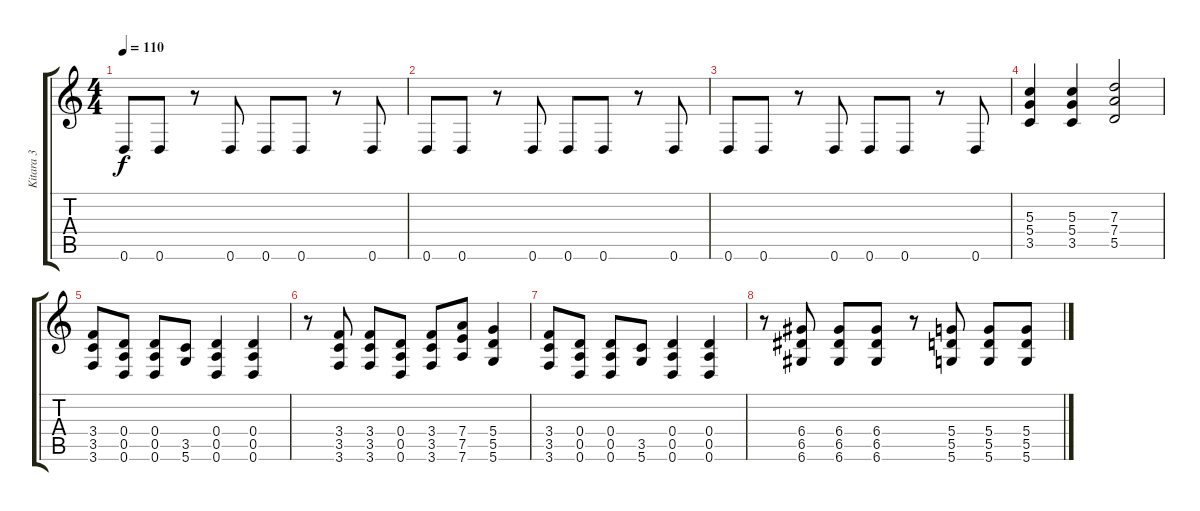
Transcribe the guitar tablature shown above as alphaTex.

\track ("Kitara 3" "Kitara 3") {instrument overdrivenguitar}
\staff {score tabs}
\tuning (E4 B3 G3 D3 A2 D2) {hide}
\ts (4 4)
\tempo 110
\clef g2
\ks c
0.6.8{dy f} 0.6.8 r.8 0.6.8 0.6.8 0.6.8 r.8 0.6.8 |
0.6.8 0.6.8 r.8 0.6.8 0.6.8 0.6.8 r.8 0.6.8 |
0.6.8 0.6.8 r.8 0.6.8 0.6.8 0.6.8 r.8 0.6.8 |
(5.3 5.4 3.5).4 (5.3 5.4 3.5).4 (7.3 7.4 5.5).2 |
(3.4 3.5 3.6).8 (0.4 0.5 0.6).8 (0.4 0.5 0.6).8 (3.5 5.6).8 (0.4 0.5 0.6).4 (0.4 0.5 0.6).4 |
r.8 (3.4 3.5 3.6).8 (3.4 3.5 3.6).8 (0.4 0.5 0.6).8 (3.4 3.5 3.6).8 (7.4 7.5 7.6).8 (5.4 5.5 5.6).4 |
(3.4 3.5 3.6).8 (0.4 0.5 0.6).8 (0.4 0.5 0.6).8 (3.5 5.6).8 (0.4 0.5 0.6).4 (0.4 0.5 0.6).4 |
r.8 (6.4 6.5 6.6).8 (6.4 6.5 6.6).8 (6.4 6.5 6.6).8 r.8 (5.4 5.5 5.6).8 (5.4 5.5 5.6).8 (5.4 5.5 5.6).8
